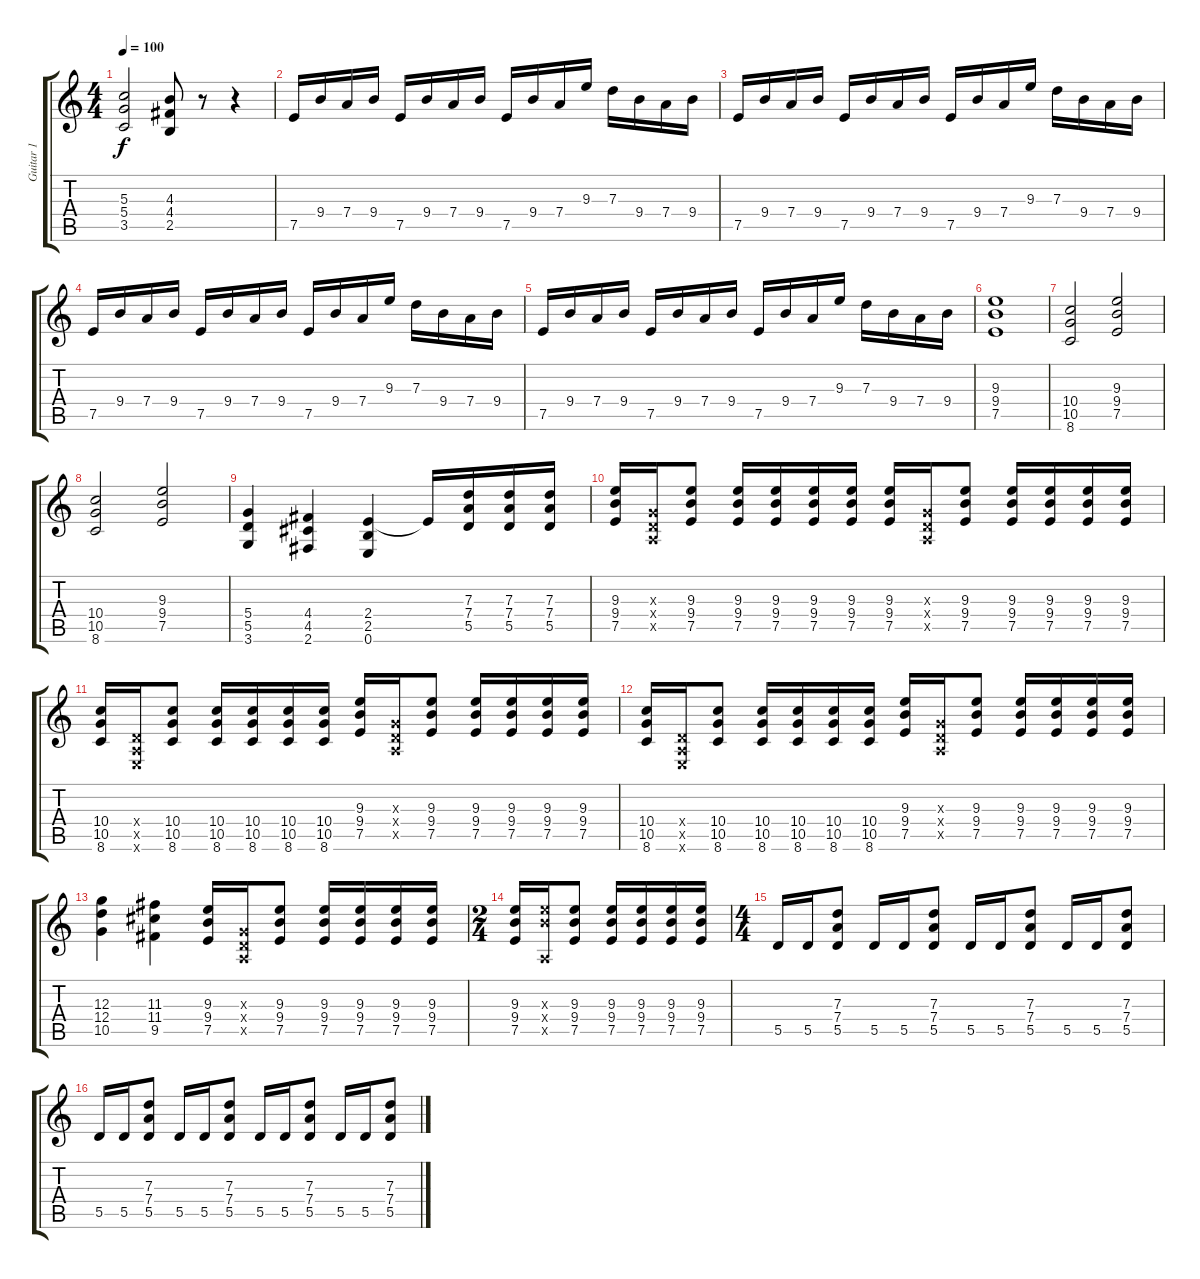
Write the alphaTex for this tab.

\track ("Guitar 1" "Guitar 1") {instrument distortionguitar}
\staff {score tabs}
\tuning (E4 B3 G3 D3 A2 E2) {hide}
\ts (4 4)
\tempo 100
\clef g2
\ks c
(5.3 5.4 3.5).2{dy f} (4.3 4.4 2.5).8 r.8 r.4 |
7.5.16 9.4.16 7.4.16 9.4.16 7.5.16 9.4.16 7.4.16 9.4.16 7.5.16 9.4.16 7.4.16 9.3.16 7.3.16 9.4.16 7.4.16 9.4.16 |
7.5.16 9.4.16 7.4.16 9.4.16 7.5.16 9.4.16 7.4.16 9.4.16 7.5.16 9.4.16 7.4.16 9.3.16 7.3.16 9.4.16 7.4.16 9.4.16 |
7.5.16 9.4.16 7.4.16 9.4.16 7.5.16 9.4.16 7.4.16 9.4.16 7.5.16 9.4.16 7.4.16 9.3.16 7.3.16 9.4.16 7.4.16 9.4.16 |
7.5.16 9.4.16 7.4.16 9.4.16 7.5.16 9.4.16 7.4.16 9.4.16 7.5.16 9.4.16 7.4.16 9.3.16 7.3.16 9.4.16 7.4.16 9.4.16 |
(9.3 9.4 7.5).1 |
(10.4 10.5 8.6).2 (9.3 9.4 7.5).2 |
(10.4 10.5 8.6).2 (9.3 9.4 7.5).2 |
(5.4 5.5 3.6).4 (4.4 4.5 2.6).4 (2.4 2.5 0.6).4 2.4{t}.16 (7.3 7.4 5.5).16 (7.3 7.4 5.5).16 (7.3 7.4 5.5).16 |
(9.3 9.4 7.5).16 (0.3{x} 0.4{x} 0.5{x}).16 (9.3 9.4 7.5).8 (9.3 9.4 7.5).16 (9.3 9.4 7.5).16 (9.3 9.4 7.5).16 (9.3 9.4 7.5).16 (9.3 9.4 7.5).16 (0.3{x} 0.4{x} 0.5{x}).16 (9.3 9.4 7.5).8 (9.3 9.4 7.5).16 (9.3 9.4 7.5).16 (9.3 9.4 7.5).16 (9.3 9.4 7.5).16 |
(10.4 10.5 8.6).16 (0.4{x} 0.5{x} 0.6{x}).16 (10.4 10.5 8.6).8 (10.4 10.5 8.6).16 (10.4 10.5 8.6).16 (10.4 10.5 8.6).16 (10.4 10.5 8.6).16 (9.3 9.4 7.5).16 (0.3{x} 0.4{x} 0.5{x}).16 (9.3 9.4 7.5).8 (9.3 9.4 7.5).16 (9.3 9.4 7.5).16 (9.3 9.4 7.5).16 (9.3 9.4 7.5).16 |
(10.4 10.5 8.6).16 (0.4{x} 0.5{x} 0.6{x}).16 (10.4 10.5 8.6).8 (10.4 10.5 8.6).16 (10.4 10.5 8.6).16 (10.4 10.5 8.6).16 (10.4 10.5 8.6).16 (9.3 9.4 7.5).16 (0.3{x} 0.4{x} 0.5{x}).16 (9.3 9.4 7.5).8 (9.3 9.4 7.5).16 (9.3 9.4 7.5).16 (9.3 9.4 7.5).16 (9.3 9.4 7.5).16 |
(12.3 12.4 10.5).4 (11.3 11.4 9.5).4 (9.3 9.4 7.5).16 (0.3{x} 0.4{x} 0.5{x}).16 (9.3 9.4 7.5).8 (9.3 9.4 7.5).16 (9.3 9.4 7.5).16 (9.3 9.4 7.5).16 (9.3 9.4 7.5).16 |
\ts (2 4)
(9.3 9.4 7.5).16 (9.3{x} 9.4{x} 0.5{x}).16 (9.3 9.4 7.5).8 (9.3 9.4 7.5).16 (9.3 9.4 7.5).16 (9.3 9.4 7.5).16 (9.3 9.4 7.5).16 |
\ts (4 4)
5.5.16 5.5.16 (7.3 7.4 5.5).8 5.5.16 5.5.16 (7.3 7.4 5.5).8 5.5.16 5.5.16 (7.3 7.4 5.5).8 5.5.16 5.5.16 (7.3 7.4 5.5).8 |
5.5.16 5.5.16 (7.3 7.4 5.5).8 5.5.16 5.5.16 (7.3 7.4 5.5).8 5.5.16 5.5.16 (7.3 7.4 5.5).8 5.5.16 5.5.16 (7.3 7.4 5.5).8
